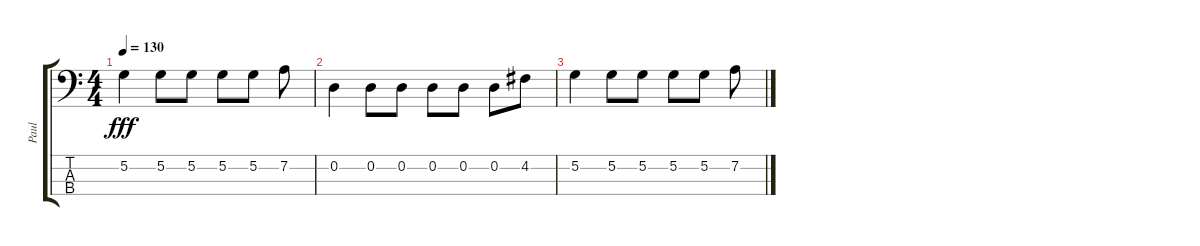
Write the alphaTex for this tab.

\track ("Paul" "Paul") {instrument electricbasspick}
\staff {score tabs}
\tuning (G2 D2 A1 E1) {hide}
\ts (4 4)
\tempo 130
\clef f4
\ks c
5.2.4{dy fff} 5.2.8 5.2.8 5.2.8 5.2.8 7.2.8 |
0.2.4 0.2.8 0.2.8 0.2.8 0.2.8 0.2.8 4.2.8 |
5.2.4 5.2.8 5.2.8 5.2.8 5.2.8 7.2.8
